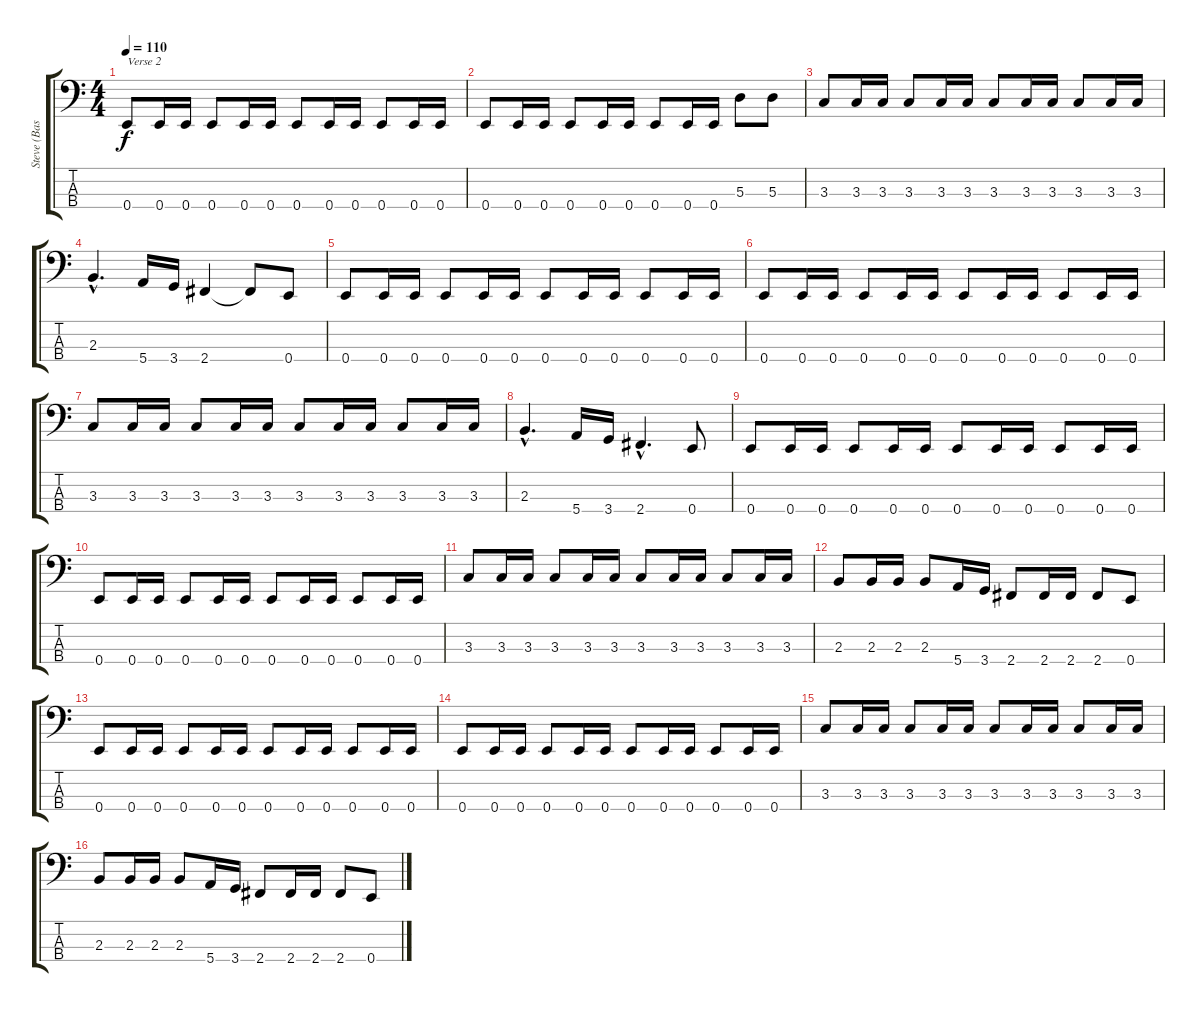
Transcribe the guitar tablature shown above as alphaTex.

\track ("Steve (Bass)" "Steve (Bas") {instrument electricbasspick}
\staff {score tabs}
\tuning (G2 D2 A1 E1) {hide}
\ts (4 4)
\tempo 110
\clef f4
\ks c
0.4.8{txt "Verse 2" dy f} 0.4.16 0.4.16 0.4.8 0.4.16 0.4.16 0.4.8 0.4.16 0.4.16 0.4.8 0.4.16 0.4.16 |
0.4.8 0.4.16 0.4.16 0.4.8 0.4.16 0.4.16 0.4.8 0.4.16 0.4.16 5.3.8 5.3.8 |
3.3.8 3.3.16 3.3.16 3.3.8 3.3.16 3.3.16 3.3.8 3.3.16 3.3.16 3.3.8 3.3.16 3.3.16 |
2.3{hac}.4{d} 5.4.16 3.4.16 2.4.4 2.4{t}.8 0.4.8 |
0.4.8 0.4.16 0.4.16 0.4.8 0.4.16 0.4.16 0.4.8 0.4.16 0.4.16 0.4.8 0.4.16 0.4.16 |
0.4.8 0.4.16 0.4.16 0.4.8 0.4.16 0.4.16 0.4.8 0.4.16 0.4.16 0.4.8 0.4.16 0.4.16 |
3.3.8 3.3.16 3.3.16 3.3.8 3.3.16 3.3.16 3.3.8 3.3.16 3.3.16 3.3.8 3.3.16 3.3.16 |
2.3{hac}.4{d} 5.4.16 3.4.16 2.4{hac}.4{d} 0.4.8 |
0.4.8 0.4.16 0.4.16 0.4.8 0.4.16 0.4.16 0.4.8 0.4.16 0.4.16 0.4.8 0.4.16 0.4.16 |
0.4.8 0.4.16 0.4.16 0.4.8 0.4.16 0.4.16 0.4.8 0.4.16 0.4.16 0.4.8 0.4.16 0.4.16 |
3.3.8 3.3.16 3.3.16 3.3.8 3.3.16 3.3.16 3.3.8 3.3.16 3.3.16 3.3.8 3.3.16 3.3.16 |
2.3.8 2.3.16 2.3.16 2.3.8 5.4.16 3.4.16 2.4.8 2.4.16 2.4.16 2.4.8 0.4.8 |
0.4.8 0.4.16 0.4.16 0.4.8 0.4.16 0.4.16 0.4.8 0.4.16 0.4.16 0.4.8 0.4.16 0.4.16 |
0.4.8 0.4.16 0.4.16 0.4.8 0.4.16 0.4.16 0.4.8 0.4.16 0.4.16 0.4.8 0.4.16 0.4.16 |
3.3.8 3.3.16 3.3.16 3.3.8 3.3.16 3.3.16 3.3.8 3.3.16 3.3.16 3.3.8 3.3.16 3.3.16 |
2.3.8 2.3.16 2.3.16 2.3.8 5.4.16 3.4.16 2.4.8 2.4.16 2.4.16 2.4.8 0.4.8
